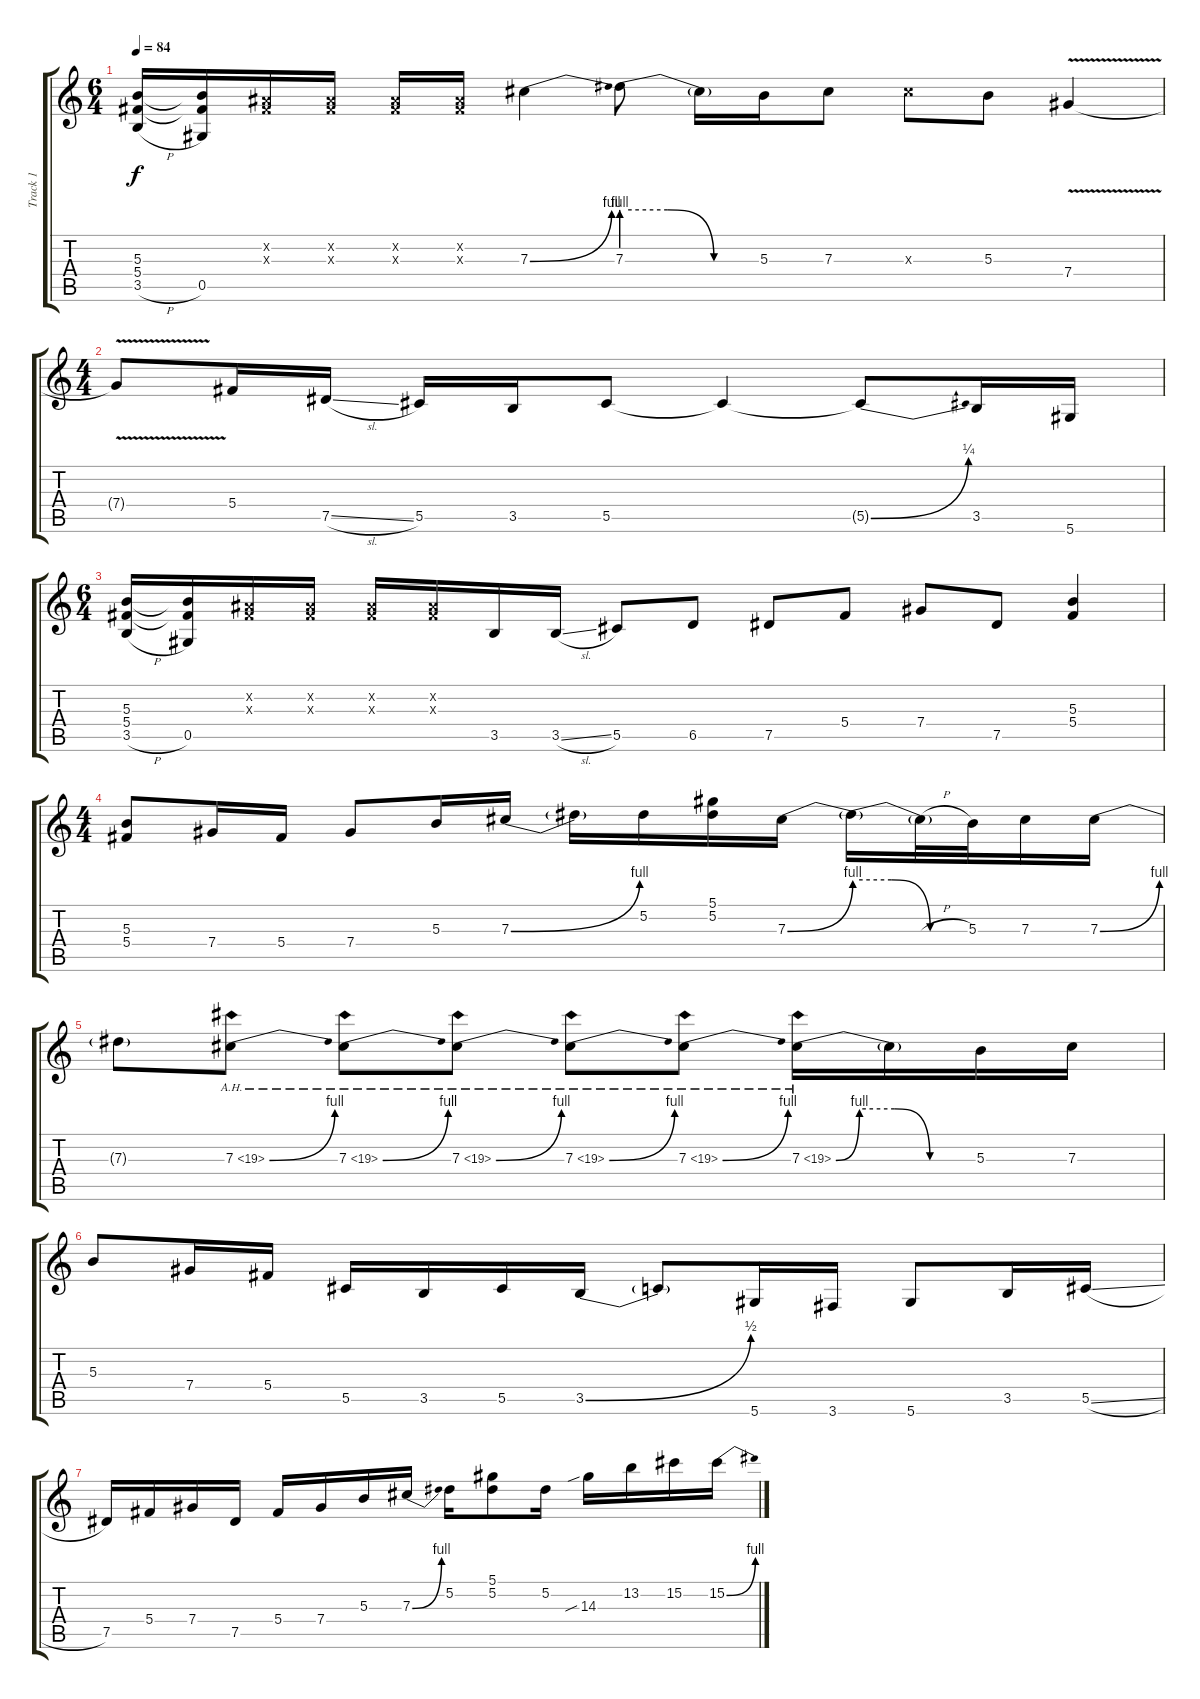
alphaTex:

\track ("Track 1" "Track 1") {instrument distortionguitar}
\staff {score tabs}
\tuning (Eb4 Bb3 Gb3 Db3 Ab2 Eb2) {hide}
\ts (6 4)
\tempo 84
\clef g2
\ks c
(5.3 5.4 3.5{h}).16{dy f} (5.3{t} 5.4{t} 0.5).16 (0.2{x} 0.3{x}).16 (0.2{x} 0.3{x}).16 (0.2{x} 0.3{x}).16 (0.2{x} 0.3{x}).16 7.3{be (bend 0 0 60 4)}.4 7.3{be (custom 0 4 20 4 40 0 60 0)}.8 7.3{t}.16 5.3.16 7.3.8 7.3{x}.8 5.3.8 7.4{v}.4 |
\ts (4 4)
7.4{v t}.8 5.4.16 7.5{sl}.16 5.5.16 3.5.16 5.5.8 5.5{t}.4 5.5{be (bend 0 0 60 1) t}.8 3.5.16 5.6.16 |
\ts (6 4)
(5.3 5.4 3.5{h}).16 (5.3{t} 5.4{t} 0.5).16 (0.2{x} 0.3{x}).16 (0.2{x} 0.3{x}).16 (0.2{x} 0.3{x}).16 (0.2{x} 0.3{x}).16 3.5.16 3.5{sl}.16 5.5.8 6.5.8 7.5.8 5.4.8 7.4.8 7.5.8 (5.3 5.4).4 |
\ts (4 4)
(5.3 5.4).8 7.4.16 5.4.16 7.4.8 5.3.16 7.3{be (bend 0 0 60 4)}.16 7.3{t}.16 5.2.16 (5.1 5.2).16 7.3{be (bend 0 0 60 4)}.16 7.3{be (custom 0 4 20 4 40 0 60 0) t}.16 7.3{h t}.32 5.3.32 7.3.16 7.3{be (bend 0 0 60 4)}.16 |
7.3{t}.8 7.3{be (bend 0 0 60 4) ah 12}.8 7.3{be (bend 0 0 60 4) ah 12}.8 7.3{be (bend 0 0 60 4) ah 12}.8 7.3{be (bend 0 0 60 4) ah 12}.8 7.3{be (bend 0 0 60 4) ah 12}.8 7.3{be (custom 0 0 10 4 25 4 40 0 60 0) ah 12}.16 7.3{t}.16 5.3.16 7.3.16 |
5.3.8 7.4.16 5.4.16 5.5.16 3.5.16 5.5.16 3.5{be (bend 0 0 60 2)}.16 3.5{t}.8 5.6.16 3.6.16 5.6.8 3.5.16 5.5{sl}.16 |
7.5.16 5.4.16 7.4.16 7.5.16 5.4.16 7.4.16 5.3.16 7.3{be (bend 0 0 60 4)}.16 5.2.16 (5.1 5.2).8 5.2.16 14.3{sib}.16 13.2.16 15.2.16 15.2{be (bend 0 0 60 4)}.16
